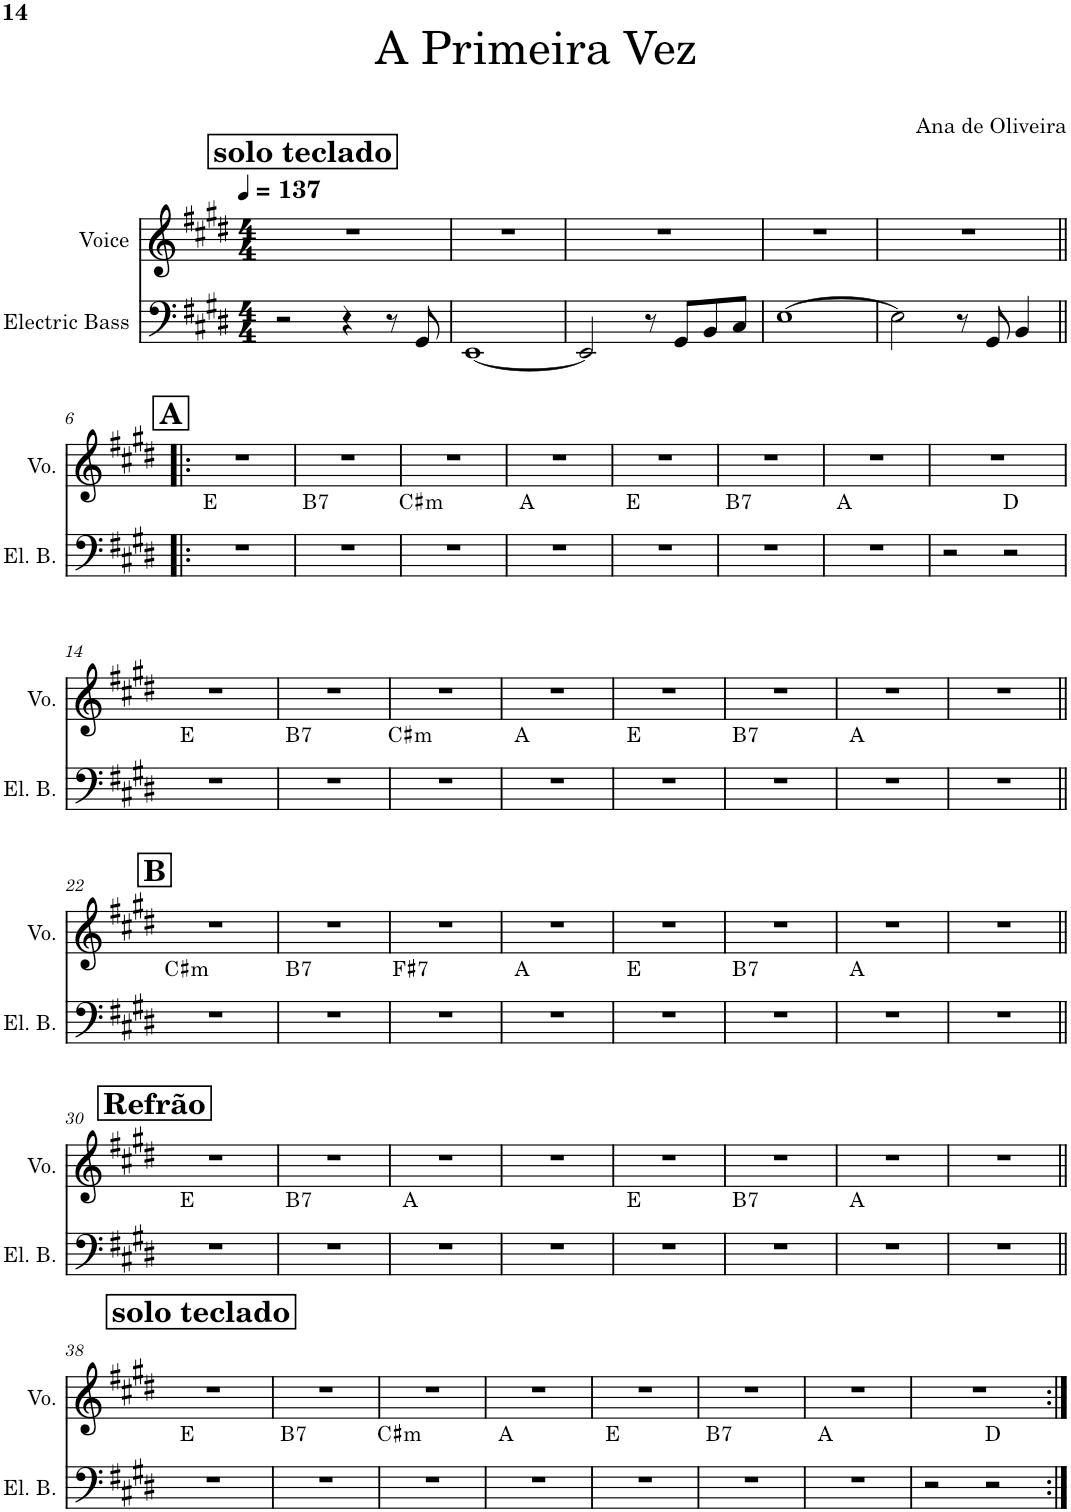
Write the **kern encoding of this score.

**kern	**harte	**kern
*part2	*part2	*part1
*staff2	*	*staff1
*I"Electric Bass	*	*I"Voice
*I'El. B.	*	*I'Vo.
!!LO:PB:g=z
*clefF4	*	*clefG2
*Trd7c12	*	*
*k[f#c#g#d#]	*	*k[f#c#g#d#]
*M4/4	*	*M4/4
*MM137	*	*MM137
!!LO:REH:place=s1:a:B:cj:fs=14:t=solo teclado
=1	=1	=1
2r	.	1r
4r	.	.
8r	.	.
8GG#/	.	.
=2	=2	=2
[1EE	.	1r
=3	=3	=3
2EE/]	.	1r
8r	.	.
8GG#/L	.	.
8BB/	.	.
8C#/J	.	.
=4	=4	=4
[1E	.	1r
=5	=5	=5
2E\]	.	1r
8r	.	.
8GG#/	.	.
4BB/	.	.
!!LO:LB:g=z
!!LO:REH:place=s1:a:B:cj:fs=14:t=A
=6!|:	=6!|:	=6!|:
1r	E:maj	1r
=7	=7	=7
!	!LO:H:kt=7	!
1r	B:7	1r
=8	=8	=8
!	!LO:H:kt=m	!
1r	C#:min	1r
=9	=9	=9
1r	A:maj	1r
=10	=10	=10
1r	E:maj	1r
=11	=11	=11
!	!LO:H:kt=7	!
1r	B:7	1r
=12	=12	=12
1r	A:maj	1r
=13	=13	=13
2r	.	1r
2r	D:maj	.
!!LO:LB:g=z
=14	=14	=14
1r	E:maj	1r
=15	=15	=15
!	!LO:H:kt=7	!
1r	B:7	1r
=16	=16	=16
!	!LO:H:kt=m	!
1r	C#:min	1r
=17	=17	=17
1r	A:maj	1r
=18	=18	=18
1r	E:maj	1r
=19	=19	=19
!	!LO:H:kt=7	!
1r	B:7	1r
=20	=20	=20
1r	A:maj	1r
=21	=21	=21
1r	.	1r
!!LO:LB:g=z
!!LO:REH:place=s1:a:B:cj:fs=14:t=B
=22||	=22||	=22||
!	!LO:H:kt=m	!
1r	C#:min	1r
=23	=23	=23
!	!LO:H:kt=7	!
1r	B:7	1r
=24	=24	=24
!	!LO:H:kt=7	!
1r	F#:7	1r
=25	=25	=25
1r	A:maj	1r
=26	=26	=26
1r	E:maj	1r
=27	=27	=27
!	!LO:H:kt=7	!
1r	B:7	1r
=28	=28	=28
1r	A:maj	1r
=29	=29	=29
1r	.	1r
!!LO:LB:g=z
!!LO:REH:place=s1:a:B:cj:fs=14:t=Refrão
=30||	=30||	=30||
1r	E:maj	1r
=31	=31	=31
!	!LO:H:kt=7	!
1r	B:7	1r
=32	=32	=32
1r	A:maj	1r
=33	=33	=33
1r	.	1r
=34	=34	=34
1r	E:maj	1r
=35	=35	=35
!	!LO:H:kt=7	!
1r	B:7	1r
=36	=36	=36
1r	A:maj	1r
=37	=37	=37
1r	.	1r
!!LO:LB:g=z
!!LO:REH:place=s1:a:B:cj:fs=14:t=solo teclado
=38||	=38||	=38||
1r	E:maj	1r
=39	=39	=39
!	!LO:H:kt=7	!
1r	B:7	1r
=40	=40	=40
!	!LO:H:kt=m	!
1r	C#:min	1r
=41	=41	=41
1r	A:maj	1r
=42	=42	=42
1r	E:maj	1r
=43	=43	=43
!	!LO:H:kt=7	!
1r	B:7	1r
=44	=44	=44
1r	A:maj	1r
=45	=45	=45
2r	.	1r
2r	D:maj	.
=:|!	=:|!	=:|!
*-	*-	*-
